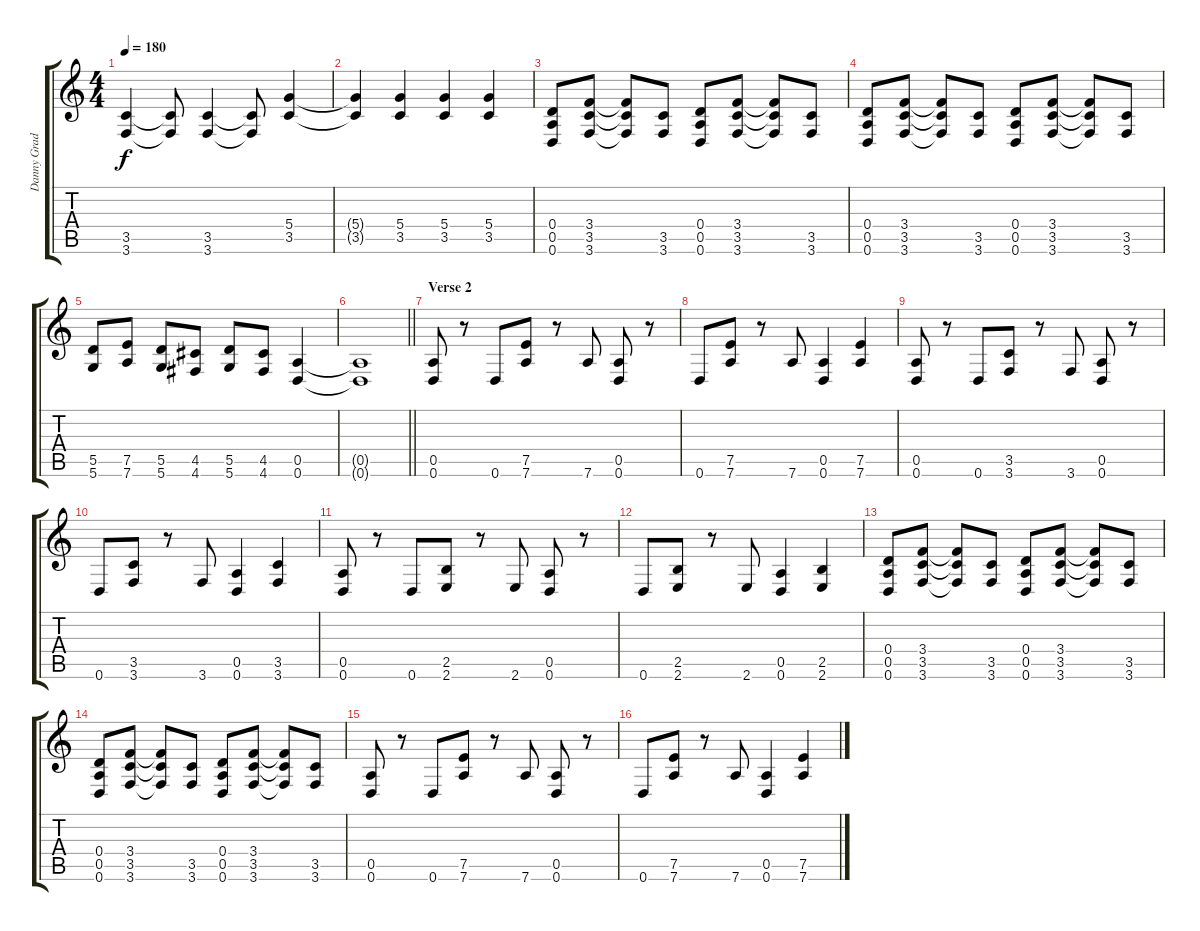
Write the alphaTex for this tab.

\track ("Danny Grady" "Danny Grad") {instrument distortionguitar}
\staff {score tabs}
\tuning (E4 B3 G3 D3 A2 D2) {hide}
\ts (4 4)
\tempo 180
\clef g2
\ks c
(3.5 3.6).4{dy f} (3.5{t} 3.6{t}).8 (3.5 3.6).4 (3.5{t} 3.6{t}).8 (5.4 3.5).4 |
(5.4{t} 3.5{t}).4 (5.4 3.5).4 (5.4 3.5).4 (5.4 3.5).4 |
(0.4 0.5 0.6).8 (3.4 3.5 3.6).8 (3.4{t} 3.5{t} 3.6{t}).8 (3.5 3.6).8 (0.4 0.5 0.6).8 (3.4 3.5 3.6).8 (3.4{t} 3.5{t} 3.6{t}).8 (3.5 3.6).8 |
(0.4 0.5 0.6).8 (3.4 3.5 3.6).8 (3.4{t} 3.5{t} 3.6{t}).8 (3.5 3.6).8 (0.4 0.5 0.6).8 (3.4 3.5 3.6).8 (3.4{t} 3.5{t} 3.6{t}).8 (3.5 3.6).8 |
(5.5 5.6).8 (7.5 7.6).8 (5.5 5.6).8 (4.5 4.6).8 (5.5 5.6).8 (4.5 4.6).8 (0.5 0.6).4 |
\barLineRight lightlight
(0.5{t} 0.6{t}).1 |
\section ("" "Verse 2")
(0.5 0.6).8 r.8 0.6.8 (7.5 7.6).8 r.8 7.6.8 (0.5 0.6).8 r.8 |
0.6.8 (7.5 7.6).8 r.8 7.6.8 (0.5 0.6).4 (7.5 7.6).4 |
(0.5 0.6).8 r.8 0.6.8 (3.5 3.6).8 r.8 3.6.8 (0.5 0.6).8 r.8 |
0.6.8 (3.5 3.6).8 r.8 3.6.8 (0.5 0.6).4 (3.5 3.6).4 |
(0.5 0.6).8 r.8 0.6.8 (2.5 2.6).8 r.8 2.6.8 (0.5 0.6).8 r.8 |
0.6.8 (2.5 2.6).8 r.8 2.6.8 (0.5 0.6).4 (2.5 2.6).4 |
(0.4 0.5 0.6).8 (3.4 3.5 3.6).8 (3.4{t} 3.5{t} 3.6{t}).8 (3.5 3.6).8 (0.4 0.5 0.6).8 (3.4 3.5 3.6).8 (3.4{t} 3.5{t} 3.6{t}).8 (3.5 3.6).8 |
(0.4 0.5 0.6).8 (3.4 3.5 3.6).8 (3.4{t} 3.5{t} 3.6{t}).8 (3.5 3.6).8 (0.4 0.5 0.6).8 (3.4 3.5 3.6).8 (3.4{t} 3.5{t} 3.6{t}).8 (3.5 3.6).8 |
(0.5 0.6).8 r.8 0.6.8 (7.5 7.6).8 r.8 7.6.8 (0.5 0.6).8 r.8 |
0.6.8 (7.5 7.6).8 r.8 7.6.8 (0.5 0.6).4 (7.5 7.6).4
